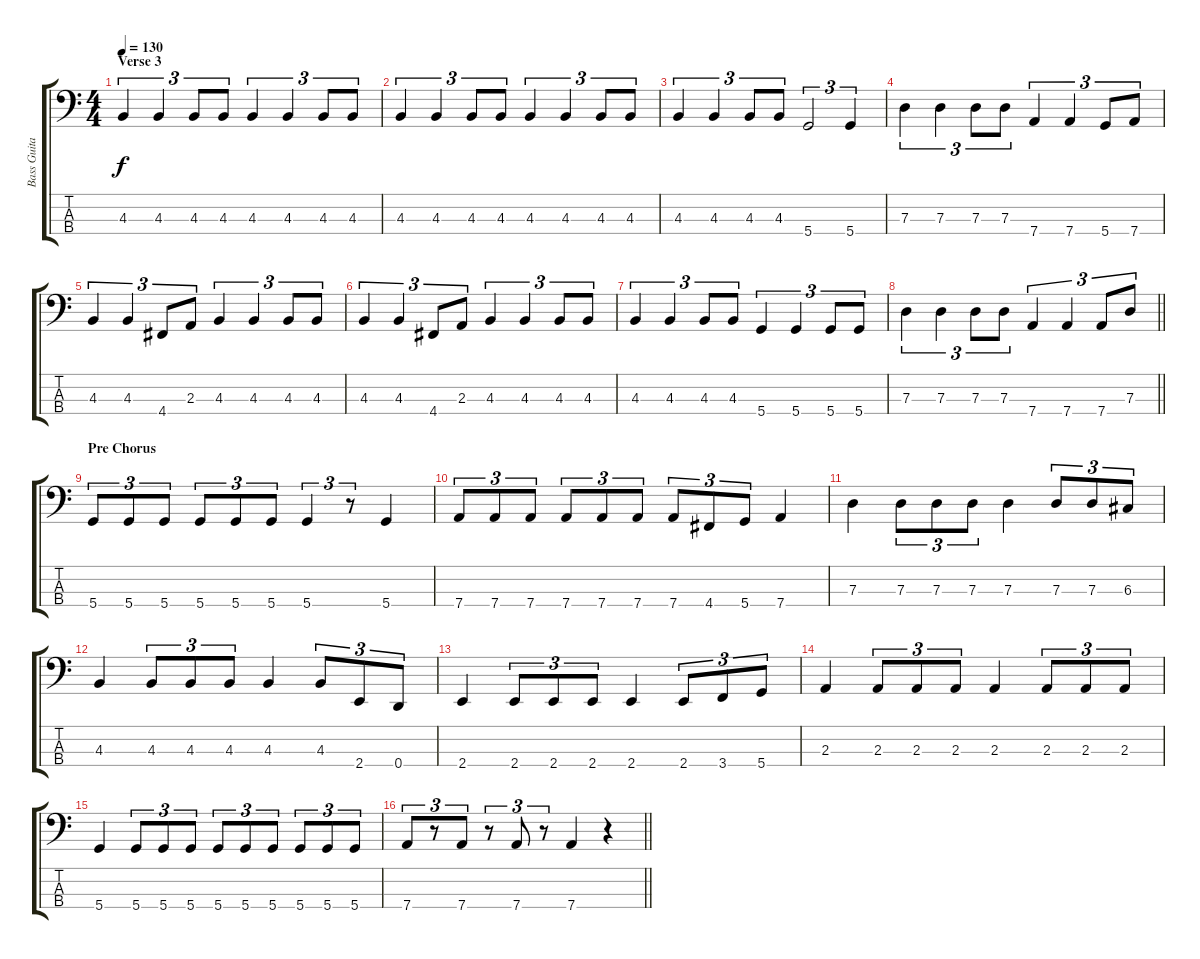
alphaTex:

\track ("Bass Guitar - Frédéric Leclercq" "Bass Guita") {instrument electricbasspick}
\staff {score tabs}
\tuning (F2 C2 G1 D1) {hide}
\ts (4 4)
\section ("" "Verse 3")
\tempo 130
\clef f4
\ks c
4.3.4{tu (3 2) dy f} 4.3.4{tu (3 2)} 4.3.8{tu (3 2)} 4.3.8{tu (3 2)} 4.3.4{tu (3 2)} 4.3.4{tu (3 2)} 4.3.8{tu (3 2)} 4.3.8{tu (3 2)} |
4.3.4{tu (3 2)} 4.3.4{tu (3 2)} 4.3.8{tu (3 2)} 4.3.8{tu (3 2)} 4.3.4{tu (3 2)} 4.3.4{tu (3 2)} 4.3.8{tu (3 2)} 4.3.8{tu (3 2)} |
4.3.4{tu (3 2)} 4.3.4{tu (3 2)} 4.3.8{tu (3 2)} 4.3.8{tu (3 2)} 5.4.2{tu (3 2)} 5.4.4{tu (3 2)} |
7.3.4{tu (3 2)} 7.3.4{tu (3 2)} 7.3.8{tu (3 2)} 7.3.8{tu (3 2)} 7.4.4{tu (3 2)} 7.4.4{tu (3 2)} 5.4.8{tu (3 2)} 7.4.8{tu (3 2)} |
4.3.4{tu (3 2)} 4.3.4{tu (3 2)} 4.4.8{tu (3 2)} 2.3.8{tu (3 2)} 4.3.4{tu (3 2)} 4.3.4{tu (3 2)} 4.3.8{tu (3 2)} 4.3.8{tu (3 2)} |
4.3.4{tu (3 2)} 4.3.4{tu (3 2)} 4.4.8{tu (3 2)} 2.3.8{tu (3 2)} 4.3.4{tu (3 2)} 4.3.4{tu (3 2)} 4.3.8{tu (3 2)} 4.3.8{tu (3 2)} |
4.3.4{tu (3 2)} 4.3.4{tu (3 2)} 4.3.8{tu (3 2)} 4.3.8{tu (3 2)} 5.4.4{tu (3 2)} 5.4.4{tu (3 2)} 5.4.8{tu (3 2)} 5.4.8{tu (3 2)} |
\barLineRight lightlight
7.3.4{tu (3 2)} 7.3.4{tu (3 2)} 7.3.8{tu (3 2)} 7.3.8{tu (3 2)} 7.4.4{tu (3 2)} 7.4.4{tu (3 2)} 7.4.8{tu (3 2)} 7.3.8{tu (3 2)} |
\section ("" "Pre Chorus")
5.4.8{tu (3 2)} 5.4.8{tu (3 2)} 5.4.8{tu (3 2)} 5.4.8{tu (3 2)} 5.4.8{tu (3 2)} 5.4.8{tu (3 2)} 5.4.4{tu (3 2)} r.8{tu (3 2)} 5.4.4 |
7.4.8{tu (3 2)} 7.4.8{tu (3 2)} 7.4.8{tu (3 2)} 7.4.8{tu (3 2)} 7.4.8{tu (3 2)} 7.4.8{tu (3 2)} 7.4.8{tu (3 2)} 4.4.8{tu (3 2)} 5.4.8{tu (3 2)} 7.4.4 |
7.3.4 7.3.8{tu (3 2)} 7.3.8{tu (3 2)} 7.3.8{tu (3 2)} 7.3.4 7.3.8{tu (3 2)} 7.3.8{tu (3 2)} 6.3.8{tu (3 2)} |
4.3.4 4.3.8{tu (3 2)} 4.3.8{tu (3 2)} 4.3.8{tu (3 2)} 4.3.4 4.3.8{tu (3 2)} 2.4.8{tu (3 2)} 0.4.8{tu (3 2)} |
2.4.4 2.4.8{tu (3 2)} 2.4.8{tu (3 2)} 2.4.8{tu (3 2)} 2.4.4 2.4.8{tu (3 2)} 3.4.8{tu (3 2)} 5.4.8{tu (3 2)} |
2.3.4 2.3.8{tu (3 2)} 2.3.8{tu (3 2)} 2.3.8{tu (3 2)} 2.3.4 2.3.8{tu (3 2)} 2.3.8{tu (3 2)} 2.3.8{tu (3 2)} |
5.4.4 5.4.8{tu (3 2)} 5.4.8{tu (3 2)} 5.4.8{tu (3 2)} 5.4.8{tu (3 2)} 5.4.8{tu (3 2)} 5.4.8{tu (3 2)} 5.4.8{tu (3 2)} 5.4.8{tu (3 2)} 5.4.8{tu (3 2)} |
\barLineRight lightlight
7.4.8{tu (3 2)} r.8{tu (3 2)} 7.4.8{tu (3 2)} r.8{tu (3 2)} 7.4.8{tu (3 2)} r.8{tu (3 2)} 7.4.4 r.4
